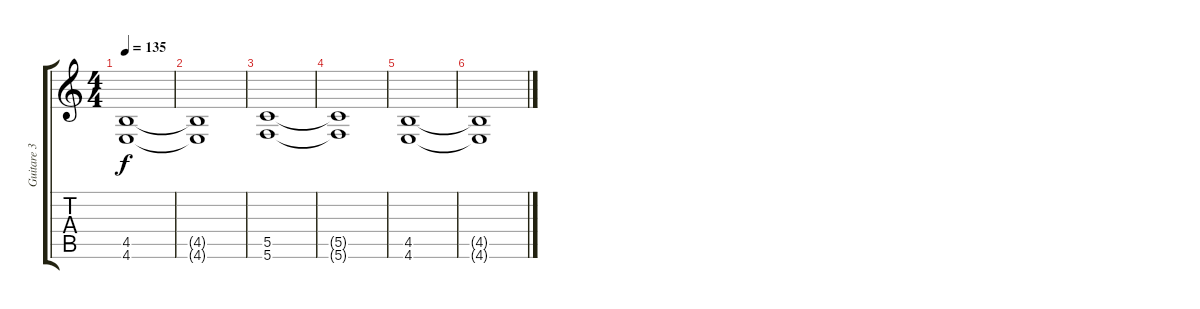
\track ("Guitare 3" "Guitare 3") {instrument distortionguitar}
\staff {score tabs}
\tuning (D4 A3 F3 C3 G2 C2) {hide}
\ts (4 4)
\tempo 135
\clef g2
\ks c
(4.5 4.6).1{dy f} |
(4.5{t} 4.6{t}).1 |
(5.5 5.6).1 |
(5.5{t} 5.6{t}).1 |
(4.5 4.6).1 |
(4.5{t} 4.6{t}).1
